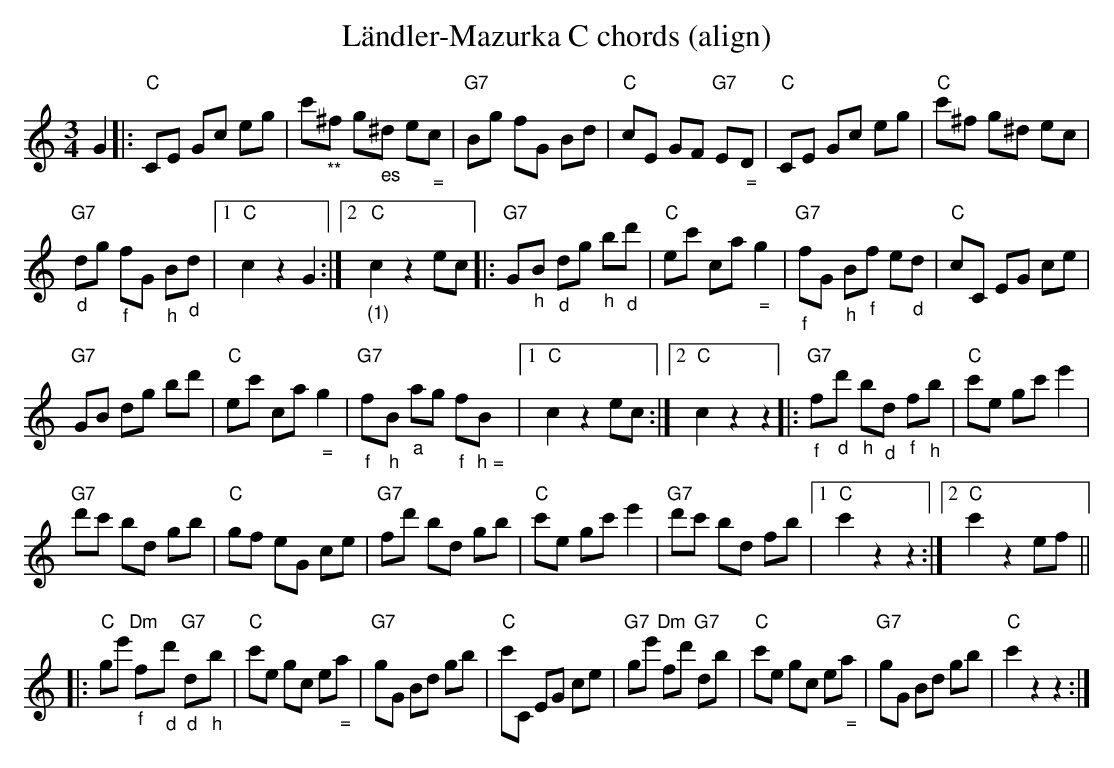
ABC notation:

X:1
T: L\"andler-Mazurka C chords (align)
M:3/4
L:1/8
K:C %%MIDI gchordon
G2 |: "C"CE Gc eg | c'"_**"^f g"_es"^d e"_ ="c | "G7"Bg fG Bd | "C"cE GF "G7"E"_ ="D | "C"CE Gc eg | \
"C"c'^f g^d ec |
 "G7""_d"dg "_f"fG "_h"B"_d"d |1 "C"c2z2G2 :|2 "C""_(1)"c2z2ec |: "G7"G"_h"B "_d"dg "_h"b"_d"d' | "C"ec' ca"_ ="g2 | \
"G7""_f"fG "_h"B"_f"f e"_d"d | "C"cC EG ce |
 "G7"GB dg bd' | "C"ec' ca"_ ="g2 | "G7""_f"f"_h"B "_a"ag "_f"f"_ h ="B |1 "C"c2z2ec :|2 \
"C"c2z2z2 |: "G7""_f"f"_d"d' "_h"b"_d"d "_f"f"_h"b | "C"c'e gc' e'2 |
 "G7"d'c' bd gb | "C"gf eG ce | "G7"fd' bd gb | \
"C"c'e gc' e'2 | "G7"d'c' bd fb |1 "C"c'2z2z2 :|2 "C"c'2z2ef  ||
|: "C"ge' "Dm""_f"f"_d"d' "G7""_d"d"_h"b | "C"c'e gc e"_ ="a | \
"G7"gG Bd gb | "C"c'C EG ce | "G7"ge' "Dm"fd' "G7"db | "C"c'e gc e"_ ="a | "G7"gG Bd gb | "C"c'2z2z2 :|
